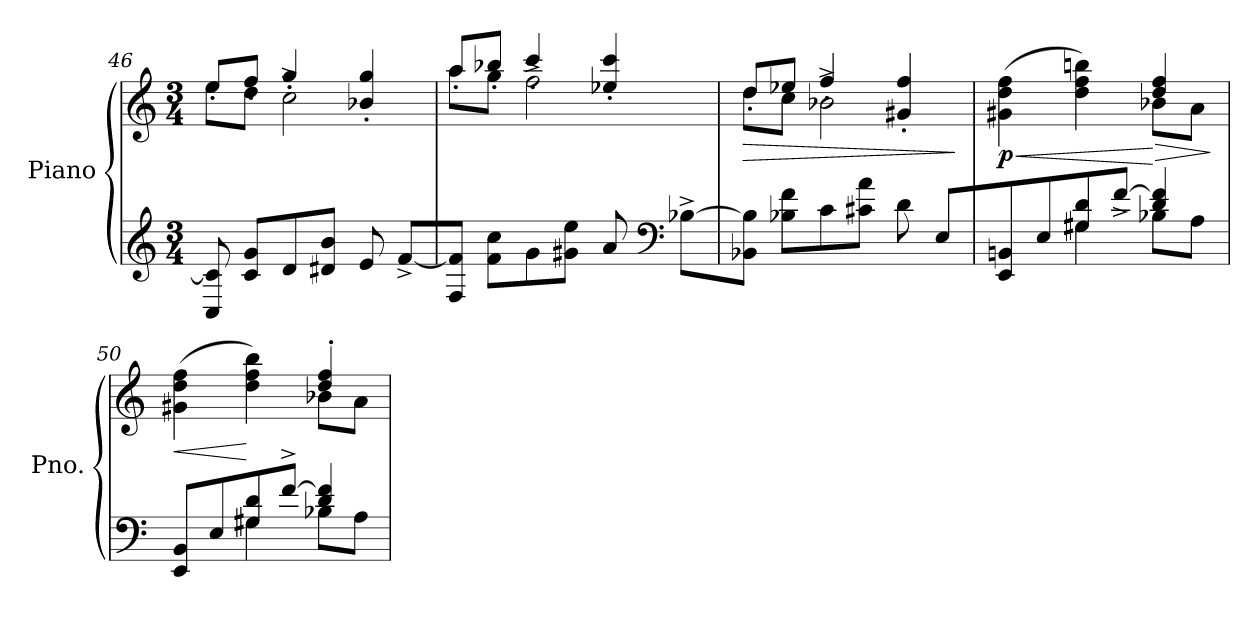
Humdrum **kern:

**kern	**kern	**dynam
*part1	*part1	*part1
*staff2	*staff1	*staff1/2
*I"Piano	*	*
*I'Pno.	*	*
!!LO:PB:g=z
*clefG2	*clefG2	*
*k[]	*k[]	*
*M3/4	*M3/4	*
=46	=46	=46
*	*^	*
8C/ 8c/]	8ee\L	8ee'/L	.
8c/ 8g/L	8dd\J	8ff'/J	.
8d/	2cc^\	4gg'/	.
8d#X/ 8b/J	.	.	.
8e/	.	4b-X/' 4gg/'	.
[8f^/L	.	.	.
=47	=47	=47	=47
8F/ 8f/]J	8aa\L	8aa'/L	.
8f\ 8cc\L	8gg\J	8bb-X'/J	.
8g\	2ff^\	4ccc'/	.
8g#X\ 8ee\J	.	.	.
8a/	.	4ee-X/' 4ccc/'	.
*clefF4	*	*	*
[8B-X^\L	.	.	.
=48	=48	=48	=48
!	!	!	!LO:HP:b
8BB-X\ 8B-\]J	8dd\L	8dd'/L	>
8B-X\ 8f\L	8cc\J	8ee-X'/J	.
8c\	2b-X^\	4ff'/	.
8c#X\ 8a\J	.	.	.
8d\	.	4g#X/' 4ff/'	.
8E/L	.	.	.
*	*v	*v	*
.	.	]
=49	=49	=49
*^	*	*
!	!	!	!LO:HP:b
*	*	*^	*
!	!	!	!	!LO:DY:n=1:b
8EE/ 8BBn/	4ryy	(>4g#X\ 4dd\ 4ff\	2ryy	< p
8E/	.	.	.	.
8G#X/ 8d/	4G#\	4dd\ 4ff\ 4bbn\)	.	.
[8f^/J	.	.	.	.
!	!	!	!	!LO:HP:n=1:b
4d/ 4f/]	8B-X\L	4dd/ 4ff/	8b-X\L	[ >
.	8A\J	.	8a\J	.
*v	*v	*	*	*
*	*v	*v	*
.	.	]
!!LO:LB:g=z
=50	=50	=50
*^	*	*
!	!	!	!LO:HP:b
*	*	*^	*
8EE/ 8BB/L	4ryy	(>4g#X\ 4dd\ 4ff\	2ryy	<
8E/	.	.	.	.
8G#X/ 8d/	4G#\	4dd\ 4ff\ 4bb\)	.	[
[8f^/J	.	.	.	.
4d/ 4f/]	8B-X\L	4dd/' 4ff/'	8b-X\L	.
.	8A\J	.	8a\J	.
*v	*v	*	*	*
*	*v	*v	*
=	=	=
*-	*-	*-
